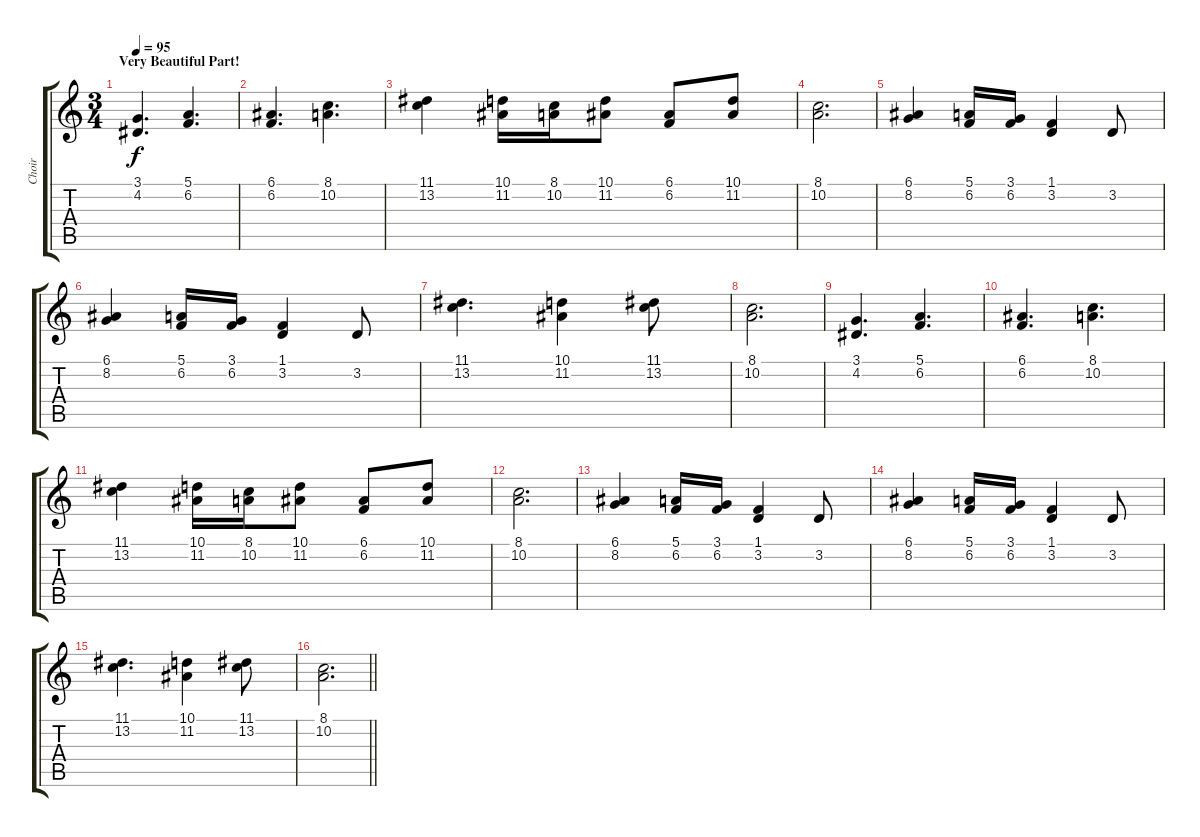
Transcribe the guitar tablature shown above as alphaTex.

\track ("Choir " "Choir ") {instrument choiraahs}
\staff {score tabs}
\tuning (E4 B3 G3 D3 A2 E2) {hide}
\ts (3 4)
\section ("" "Very Beautiful Part!")
\tempo 95
\clef g2
\ks c
(3.1 4.2).4{d dy f} (5.1 6.2).4{d} |
(6.1 6.2).4{d} (8.1 10.2).4{d} |
(11.1 13.2).4 (10.1 11.2).16 (8.1 10.2).16 (10.1 11.2).8 (6.1 6.2).8 (10.1 11.2).8 |
(8.1 10.2).2{d} |
(6.1 8.2).4 (5.1 6.2).16 (3.1 6.2).16 (1.1 3.2).4 3.2.8 |
(6.1 8.2).4 (5.1 6.2).16 (3.1 6.2).16 (1.1 3.2).4 3.2.8 |
(11.1 13.2).4{d} (10.1 11.2).4 (11.1 13.2).8 |
(8.1 10.2).2{d} |
(3.1 4.2).4{d} (5.1 6.2).4{d} |
(6.1 6.2).4{d} (8.1 10.2).4{d} |
(11.1 13.2).4 (10.1 11.2).16 (8.1 10.2).16 (10.1 11.2).8 (6.1 6.2).8 (10.1 11.2).8 |
(8.1 10.2).2{d} |
(6.1 8.2).4 (5.1 6.2).16 (3.1 6.2).16 (1.1 3.2).4 3.2.8 |
(6.1 8.2).4 (5.1 6.2).16 (3.1 6.2).16 (1.1 3.2).4 3.2.8 |
(11.1 13.2).4{d} (10.1 11.2).4 (11.1 13.2).8 |
\barLineRight lightlight
(8.1 10.2).2{d}
